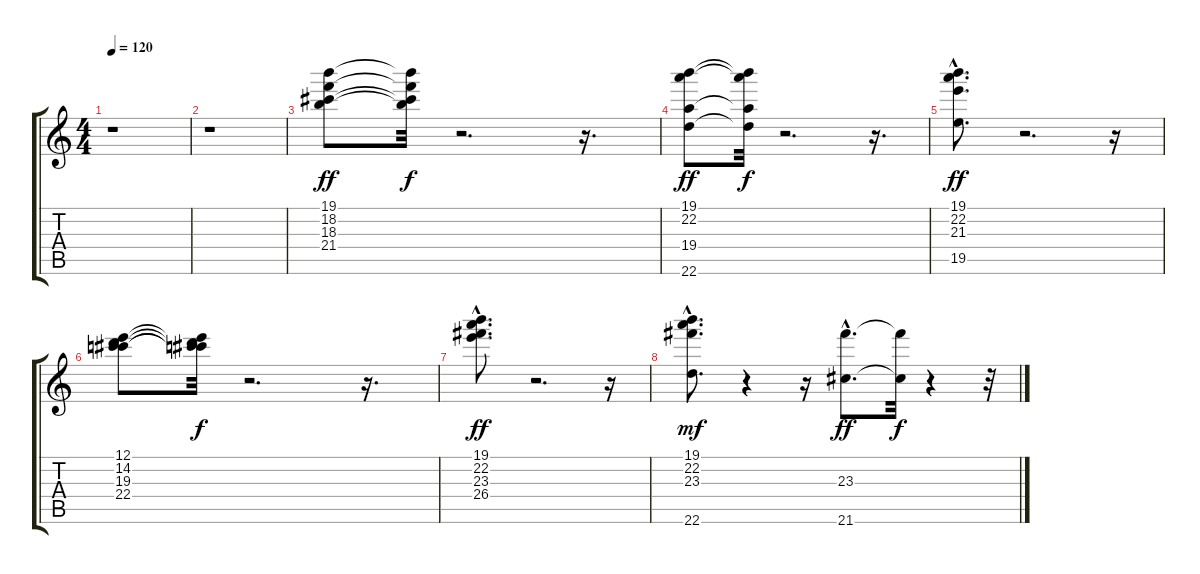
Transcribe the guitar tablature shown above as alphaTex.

\track "" {instrument acousticguitarnylon}
\staff {score tabs}
\tuning (E4 B3 G3 D3 A2 E2) {hide}
\ts (4 4)
\tempo 120
\clef g2
\ks c
r.1{dy ff} |
r.1 |
(19.1 18.2 18.3 21.4).8{volume 13 balance 2} (19.1{t} 18.2{t} 18.3{t} 21.4{t}).32{dy f} r.2{d} r.16{d} |
(19.1 22.2 19.4 22.6).8{dy ff} (19.1{t} 22.2{t} 19.4{t} 22.6{t}).32{dy f} r.2{d} r.16{d} |
(19.1{hac} 22.2 21.3{hac} 19.5).8{d dy ff} r.2{d} r.16 |
(12.1 14.2 19.3 22.4).8 (12.1{t} 14.2{t} 19.3{t} 22.4{t}).32{dy f} r.2{d} r.16{d} |
(19.1{hac} 22.2{hac} 23.3{hac} 26.4{hac}).8{d dy ff} r.2{d} r.16 |
(19.1{hac} 22.2{hac} 23.3{hac} 22.6{hac}).8{d dy mf} r.4 r.16 (23.3{hac} 21.6{hac}).8{d dy ff} (23.3{t} 21.6{t}).32{dy f} r.4 r.32
